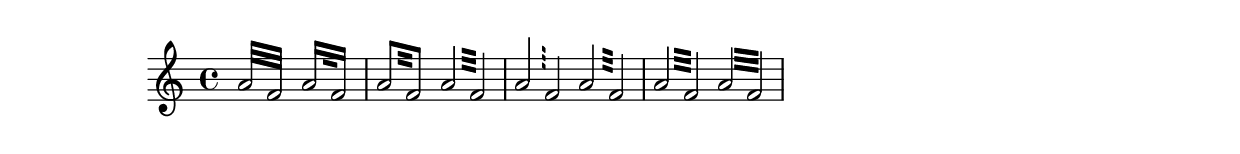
%% DO NOT EDIT this file manually; it is automatically
%% generated from LSR http://lsr.dsi.unimi.it
%% Make any changes in LSR itself, or in Documentation/snippets/new/ ,
%% and then run scripts/auxiliar/makelsr.py
%%
%% This file is in the public domain.
\version "2.12.2"

\header {
  lsrtags = "rhythms, repeats"

  texidoc = "
If a tremolo's total duration is less than a quarter-note, or exactly a
half-note, or between a half-note and a whole-note, it is normally
typeset with all beams touching the stems.  Certain engraving styles
typeset some of these beams as centered floating beams that do not
touch the stems.  The number of floating beams in this type of tremolo
is controlled with the @code{'gap-count } property of the @code{Beam}
object, and the size of the gaps between beams and stems is set with
the @code{'gap} property.



"
  doctitle = "Engraving tremolos with floating beams"
} % begin verbatim

\relative c'' {
  \repeat tremolo 8 { a32 f }
  \override Beam #'gap-count = #1
  \repeat tremolo 8 { a32 f }
  \override Beam #'gap-count = #2
  \repeat tremolo 8 { a32 f }
  \override Beam #'gap-count = #3
  \repeat tremolo 8 { a32 f }

  \override Beam #'gap-count = #3
  \override Beam #'gap = #1.33
  \repeat tremolo 8 { a32 f }
  \override Beam #'gap = #1
  \repeat tremolo 8 { a32 f }
  \override Beam #'gap = #0.67
  \repeat tremolo 8 { a32 f }
  \override Beam #'gap = #0.33
  \repeat tremolo 8 { a32 f }
}




